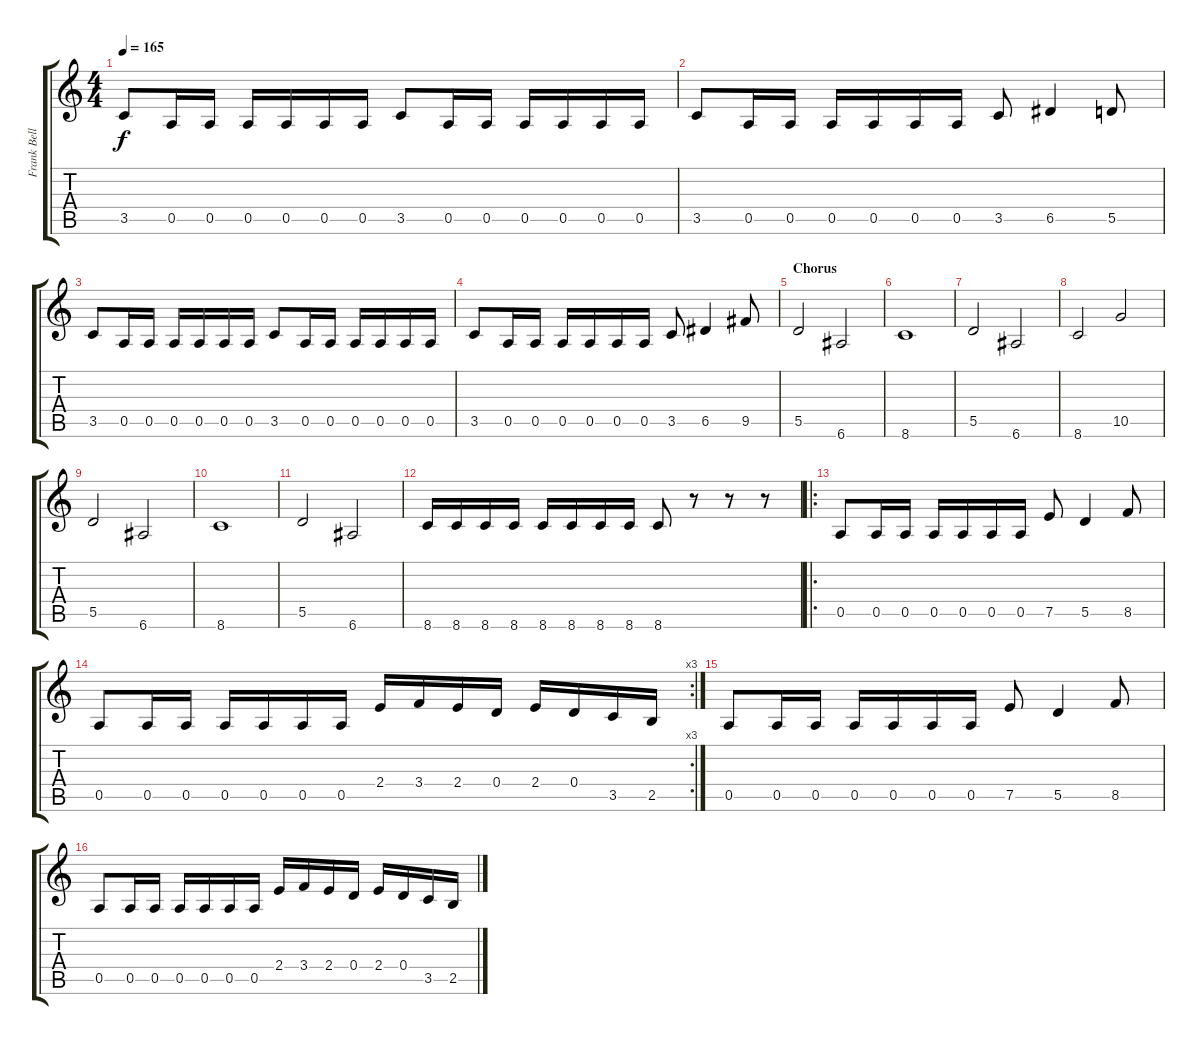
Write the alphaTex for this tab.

\track ("Frank Bello" "Frank Bell") {instrument electricbassfinger}
\staff {score tabs}
\tuning (E4 B3 G3 D3 A2 E2) {hide}
\ts (4 4)
\tempo 165
\clef g2
\ks c
3.5.8{dy f} 0.5.16 0.5.16 0.5.16 0.5.16 0.5.16 0.5.16 3.5.8 0.5.16 0.5.16 0.5.16 0.5.16 0.5.16 0.5.16 |
3.5.8 0.5.16 0.5.16 0.5.16 0.5.16 0.5.16 0.5.16 3.5.8 6.5.4 5.5.8 |
3.5.8 0.5.16 0.5.16 0.5.16 0.5.16 0.5.16 0.5.16 3.5.8 0.5.16 0.5.16 0.5.16 0.5.16 0.5.16 0.5.16 |
3.5.8 0.5.16 0.5.16 0.5.16 0.5.16 0.5.16 0.5.16 3.5.8 6.5.4 9.5.8 |
\section ("" "Chorus")
5.5.2 6.6.2 |
8.6.1 |
5.5.2 6.6.2 |
8.6.2 10.5.2 |
5.5.2 6.6.2 |
8.6.1 |
5.5.2 6.6.2 |
8.6.16 8.6.16 8.6.16 8.6.16 8.6.16 8.6.16 8.6.16 8.6.16 8.6.8 r.8 r.8 r.8 |
\ro
0.5.8 0.5.16 0.5.16 0.5.16 0.5.16 0.5.16 0.5.16 7.5.8 5.5.4 8.5.8 |
\rc 3
0.5.8 0.5.16 0.5.16 0.5.16 0.5.16 0.5.16 0.5.16 2.4.16 3.4.16 2.4.16 0.4.16 2.4.16 0.4.16 3.5.16 2.5.16 |
0.5.8 0.5.16 0.5.16 0.5.16 0.5.16 0.5.16 0.5.16 7.5.8 5.5.4 8.5.8 |
0.5.8 0.5.16 0.5.16 0.5.16 0.5.16 0.5.16 0.5.16 2.4.16 3.4.16 2.4.16 0.4.16 2.4.16 0.4.16 3.5.16 2.5.16
